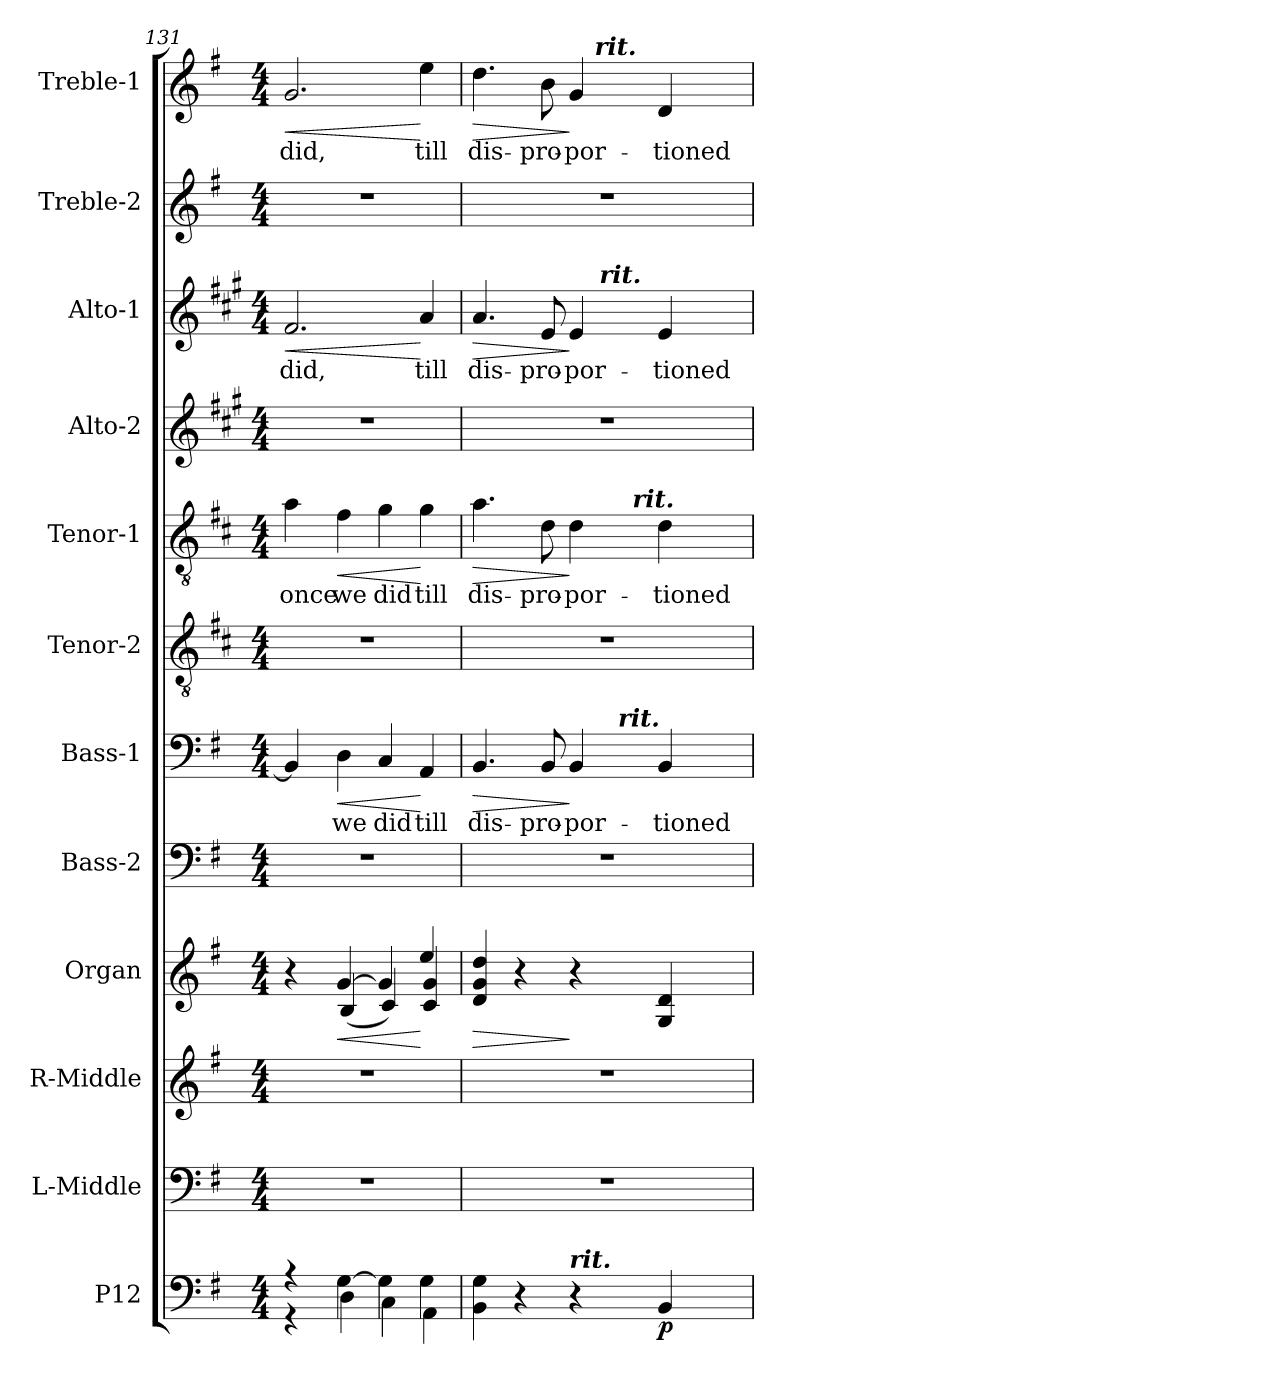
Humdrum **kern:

**kern	**dynam	**kern	**kern	**kern	**dynam	**kern	**kern	**text	**dynam	**kern	**kern	**text	**dynam	**kern	**kern	**text	**dynam	**kern	**kern	**text	**dynam
*part12	*part12	*part11	*part10	*part9	*part9	*part8	*part7	*part7	*part7	*part6	*part5	*part5	*part5	*part4	*part3	*part3	*part3	*part2	*part1	*part1	*part1
*staff12	*staff12	*staff11	*staff10	*staff9	*staff9	*staff8	*staff7	*staff7	*staff7	*staff6	*staff5	*staff5	*staff5	*staff4	*staff3	*staff3	*staff3	*staff2	*staff1	*staff1	*staff1
*I"P12	*	*I"L-Middle	*I"R-Middle	*I"Organ	*	*I"Bass-2	*I"Bass-1	*	*	*I"Tenor-2	*I"Tenor-1	*	*	*I"Alto-2	*I"Alto-1	*	*	*I"Treble-2	*I"Treble-1	*	*
*	*	*I'L-M	*	*	*	*I'B2:	*I'B:	*	*	*I'T2:	*I'T:	*	*	*I'A2:	*I'A:	*	*	*	*	*	*
*clefF4	*	*clefF4	*clefG2	*clefG2	*	*clefF4	*clefF4	*	*	*clefGv2	*clefGv2	*	*	*clefG2	*clefG2	*	*	*clefG2	*clefG2	*	*
*	*	*	*	*	*	*	*	*	*	*ITrd4c7	*ITrd4c7	*	*	*ITrd1c2	*ITrd1c2	*	*	*ITrd-7c-12	*ITrd-7c-12	*	*
*k[f#]	*	*k[f#]	*k[f#]	*k[f#]	*	*k[f#]	*k[f#]	*	*	*k[f#]	*k[f#]	*	*	*k[f#]	*k[f#]	*	*	*k[f#]	*k[f#]	*	*
*G:	*	*G:	*G:	*G:	*	*G:	*G:	*	*	*G:	*G:	*	*	*G:	*G:	*	*	*G:	*G:	*	*
*M4/4	*	*M4/4	*M4/4	*M4/4	*	*M4/4	*M4/4	*	*	*M4/4	*M4/4	*	*	*M4/4	*M4/4	*	*	*M4/4	*M4/4	*	*
=131	=131	=131	=131	=131	=131	=131	=131	=131	=131	=131	=131	=131	=131	=131	=131	=131	=131	=131	=131	=131	=131
*^	*	*	*	*^	*	*	*	*	*	*	*	*	*	*	*	*	*	*	*	*	*
!	!	!	!	!	!	!	!	!	!	!	!	!	!	!LO:LY:b:color=#000000	!	!	!	!	!	!	!	!	!
!	!	!	!	!	!	!	!	!	!	!	!	!	!	!	!	!	!	!LO:LY:b:color=#000000	!LO:HP:b	!	!	!	!
!	!	!	!	!	!	!	!	!	!	!	!	!	!	!	!	!	!	!	!	!	!	!LO:LY:b:color=#000000	!LO:HP:b
4r	4r	.	1r	1r	4ryy	4r	.	1r	4BBi/]	.	.	1r	4di\	once	.	1r	2.ei/	did,	<	1r	2.ggi/	did,	<
!	!	!	!	!	!	!	!LO:HP:b	!	!	!	!	!	!	!	!	!	!	!	!	!	!	!	!
!	!	!	!	!	!	!	!	!	!	!LO:LY:b:color=#000000	!LO:HP:b	!	!	!	!	!	!	!	!	!	!	!	!
!	!	!	!	!	!	!	!	!	!	!	!	!	!	!LO:LY:b:color=#000000	!LO:HP:b	!	!	!	!	!	!	!	!
[4Gi\	4Di\	.	.	.	[4gi/	(4Bi/	<	.	4Di\	we	<	.	4Bi\	we	<	.	.	.	.	.	.	.	.
!	!	!	!	!	!	!	!	!	!	!LO:LY:b:color=#000000	!	!	!	!	!	!	!	!	!	!	!	!	!
!	!	!	!	!	!	!	!	!	!	!	!	!	!	!LO:LY:b:color=#000000	!	!	!	!	!	!	!	!	!
4Gi\]	4Ci\	.	.	.	4gi/]	4ci/)	.	.	4Ci/	did	.	.	4ci\	did	.	.	.	.	.	.	.	.	.
!	!	!	!	!	!	!	!	!	!	!LO:LY:b:color=#000000	!	!	!	!	!	!	!	!	!	!	!	!	!
!	!	!	!	!	!	!	!	!	!	!	!	!	!	!LO:LY:b:color=#000000	!	!	!	!	!	!	!	!	!
!	!	!	!	!	!	!	!	!	!	!	!	!	!	!	!	!	!	!LO:LY:b:color=#000000	!	!	!	!	!
!	!	!	!	!	!	!	!	!	!	!	!	!	!	!	!	!	!	!	!	!	!	!LO:LY:b:color=#000000	!
4Gi\	4AAi\	.	.	.	4eei/	4ci/ 4gi	[	.	4AAi/	till	[	.	4ci\	till	[	.	4gi/	till	[	.	4eeei\	till	[
=132	=132	=132	=132	=132	=132	=132	=132	=132	=132	=132	=132	=132	=132	=132	=132	=132	=132	=132	=132	=132	=132	=132	=132
!	!	!	!	!	!	!	!LO:HP:b	!	!	!	!	!	!	!	!	!	!	!	!	!	!	!	!
*v	*v	*	*	*	*v	*v	*	*	*	*	*	*	*	*	*	*	*	*	*	*	*	*	*
*^	*	*	*	*^	*	*	*	*	*	*	*	*	*	*	*	*	*	*	*	*	*
!	!	!	!	!	!	!	!	!	!	!LO:LY:b:color=#000000	!LO:HP:b	!	!	!	!	!	!	!	!	!	!	!	!
*v	*v	*	*	*	*v	*v	*	*	*	*	*	*	*	*	*	*	*	*	*	*	*	*	*
*^	*	*	*	*^	*	*	*	*	*	*	*	*	*	*	*	*	*	*	*	*	*
!	!	!	!	!	!	!	!	!	!	!	!	!	!	!LO:LY:b:color=#000000	!LO:HP:b	!	!	!	!	!	!	!	!
*v	*v	*	*	*	*v	*v	*	*	*	*	*	*	*	*	*	*	*	*	*	*	*	*	*
*^	*	*	*	*^	*	*	*	*	*	*	*	*	*	*	*	*	*	*	*	*	*
!	!	!	!	!	!	!	!	!	!	!	!	!	!	!	!	!	!	!LO:LY:b:color=#000000	!LO:HP:b	!	!	!	!
*v	*v	*	*	*	*v	*v	*	*	*	*	*	*	*	*	*	*	*	*	*	*	*	*	*
*^	*	*	*	*^	*	*	*	*	*	*	*	*	*	*	*	*	*	*	*	*	*
!	!	!	!	!	!	!	!	!	!	!	!	!	!	!	!	!	!	!	!	!	!	!LO:LY:b:color=#000000	!LO:HP:b
*v	*v	*	*	*	*v	*v	*	*	*^	*	*	*	*^	*	*	*	*^	*	*	*	*^	*	*
4BBi\ 4Gi	.	1r	1r	4di/ 4gi 4ddi	>	1r	4.BBi/	2ryy	dis-	>	1r	4.di\	2ryy	dis-	>	1r	4.gi/	2ryy	dis-	>	1r	4.dddi\	2ryy	dis-	>
4r	.	.	.	4r	.	.	.	.	.	.	.	.	.	.	.	.	.	.	.	.	.	.	.	.	.
!	!	!	!	!	!	!	!	!	!LO:LY:b:color=#000000	!	!	!	!	!	!	!	!	!	!	!	!	!	!	!	!
!	!	!	!	!	!	!	!	!	!	!	!	!	!	!LO:LY:b:color=#000000	!	!	!	!	!	!	!	!	!	!	!
!	!	!	!	!	!	!	!	!	!	!	!	!	!	!	!	!	!	!	!LO:LY:b:color=#000000	!	!	!	!	!	!
!	!	!	!	!	!	!	!	!	!	!	!	!	!	!	!	!	!	!	!	!	!	!	!	!LO:LY:b:color=#000000	!
.	.	.	.	.	.	.	8BBi/	.	-pro-	.	.	8Gi\	.	-pro-	.	.	8di/	.	-pro-	.	.	8bbi\	.	-pro-	.
!	!	!	!	!	!	!	!	!	!LO:LY:b:color=#000000	!	!	!	!	!	!	!	!	!	!	!	!	!	!	!	!
!	!	!	!	!	!	!	!	!	!	!	!	!	!	!LO:LY:b:color=#000000	!	!	!	!	!	!	!	!	!	!	!
!	!	!	!	!	!	!	!	!	!	!	!	!	!	!	!	!	!	!	!LO:LY:b:color=#000000	!	!	!	!	!	!
!LO:TX:a:Bi:t=rit.	!	!	!	!	!	!	!	!	!	!	!	!	!	!	!	!	!	!	!	!	!	!	!	!	!
!	!	!	!	!	!	!	!	!	!	!	!	!	!	!	!	!	!	!	!	!	!	!	!	!LO:LY:b:color=#000000	!
4r	.	.	.	4r	]	.	4BBi/	16ryy	-por-	]	.	4Gi\	8ryy	-por-	]	.	4di/	16ryy	-por-	]	.	4ggi/	16ryy	-por-	]
.	.	.	.	.	.	.	.	32ryy	.	.	.	.	.	.	.	.	.	64ryy	.	.	.	.	128..ryy	.	.
!	!	!	!	!	!	!	!	!	!	!	!	!	!	!	!	!	!	!	!	!	!	!	!LO:TX:a:Bi:t=rit.	!	!
.	.	.	.	.	.	.	.	.	.	.	.	.	.	.	.	.	.	.	.	.	.	.	4ryy	.	.
.	.	.	.	.	.	.	.	.	.	.	.	.	.	.	.	.	.	256ryy	.	.	.	.	.	.	.
!	!	!	!	!	!	!	!	!	!	!	!	!	!	!	!	!	!	!LO:TX:a:Bi:t=rit.	!	!	!	!	!	!	!
.	.	.	.	.	.	.	.	.	.	.	.	.	.	.	.	.	.	4ryy	.	.	.	.	.	.	.
.	.	.	.	.	.	.	.	64ryy	.	.	.	.	.	.	.	.	.	.	.	.	.	.	.	.	.
.	.	.	.	.	.	.	.	256.ryy	.	.	.	.	.	.	.	.	.	.	.	.	.	.	.	.	.
!	!	!	!	!	!	!	!	!LO:TX:a:Bi:t=rit.	!	!	!	!	!	!	!	!	!	!	!	!	!	!	!	!	!
.	.	.	.	.	.	.	.	4ryy	.	.	.	.	.	.	.	.	.	.	.	.	.	.	.	.	.
.	.	.	.	.	.	.	.	.	.	.	.	.	128ryy	.	.	.	.	.	.	.	.	.	.	.	.
.	.	.	.	.	.	.	.	.	.	.	.	.	256ryy	.	.	.	.	.	.	.	.	.	.	.	.
.	.	.	.	.	.	.	.	.	.	.	.	.	1024ryy	.	.	.	.	.	.	.	.	.	.	.	.
!	!	!	!	!	!	!	!	!	!	!	!	!	!LO:TX:a:Bi:t=rit.	!	!	!	!	!	!	!	!	!	!	!	!
.	.	.	.	.	.	.	.	.	.	.	.	.	4ryy	.	.	.	.	.	.	.	.	.	.	.	.
!	!	!	!	!	!	!	!	!	!LO:LY:b:color=#000000	!	!	!	!	!	!	!	!	!	!	!	!	!	!	!	!
!	!	!	!	!	!	!	!	!	!	!	!	!	!	!LO:LY:b:color=#000000	!	!	!	!	!	!	!	!	!	!	!
!	!	!	!	!	!	!	!	!	!	!	!	!	!	!	!	!	!	!	!LO:LY:b:color=#000000	!	!	!	!	!	!
!	!	!	!	!	!	!	!	!	!	!	!	!	!	!	!	!	!	!	!	!	!	!	!	!LO:LY:b:color=#000000	!
4BBi/	p	.	.	4Gi/ 4di	.	.	4BBi/	.	-tioned	.	.	4Gi\	.	-tioned	.	.	4di/	.	-tioned	.	.	4ddi/	.	-tioned	.
.	.	.	.	.	.	.	.	.	.	.	.	.	.	.	.	.	.	.	.	.	.	.	8ryy	.	.
.	.	.	.	.	.	.	.	.	.	.	.	.	.	.	.	.	.	8ryy	.	.	.	.	.	.	.
.	.	.	.	.	.	.	.	8ryy	.	.	.	.	.	.	.	.	.	.	.	.	.	.	.	.	.
.	.	.	.	.	.	.	.	.	.	.	.	.	16ryy	.	.	.	.	.	.	.	.	.	.	.	.
.	.	.	.	.	.	.	.	.	.	.	.	.	32ryy	.	.	.	.	.	.	.	.	.	.	.	.
.	.	.	.	.	.	.	.	.	.	.	.	.	.	.	.	.	.	.	.	.	.	.	32ryy	.	.
.	.	.	.	.	.	.	.	.	.	.	.	.	.	.	.	.	.	32ryy	.	.	.	.	.	.	.
.	.	.	.	.	.	.	.	.	.	.	.	.	64ryy	.	.	.	.	.	.	.	.	.	.	.	.
.	.	.	.	.	.	.	.	.	.	.	.	.	.	.	.	.	.	.	.	.	.	.	64ryy	.	.
.	.	.	.	.	.	.	.	.	.	.	.	.	.	.	.	.	.	128.ryy	.	.	.	.	.	.	.
.	.	.	.	.	.	.	.	128ryy	.	.	.	.	.	.	.	.	.	.	.	.	.	.	.	.	.
.	.	.	.	.	.	.	.	.	.	.	.	.	512.ryy	.	.	.	.	.	.	.	.	.	.	.	.
.	.	.	.	.	.	.	.	512ryy	.	.	.	.	.	.	.	.	.	.	.	.	.	.	512ryy	.	.
*	*	*	*	*	*	*	*v	*v	*	*	*	*v	*v	*	*	*	*v	*v	*	*	*	*v	*v	*	*
=	=	=	=	=	=	=	=	=	=	=	=	=	=	=	=	=	=	=	=	=	=
*-	*-	*-	*-	*-	*-	*-	*-	*-	*-	*-	*-	*-	*-	*-	*-	*-	*-	*-	*-	*-	*-
